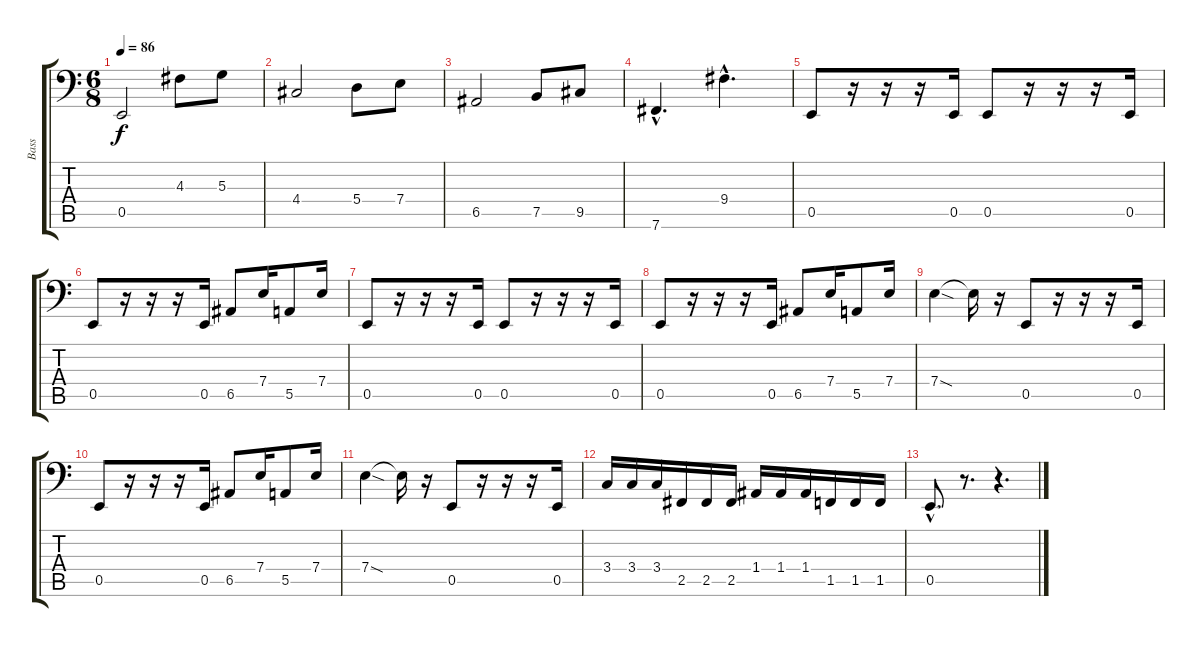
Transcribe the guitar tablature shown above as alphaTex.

\track ("Bass" "Bass") {instrument electricbassfinger}
\staff {score tabs}
\tuning (C3 G2 D2 A1 E1 B0) {hide}
\ts (6 8)
\tempo 86
\clef f4
\ks c
0.5.2{dy f} 4.3.8 5.3.8 |
4.4.2 5.4.8 7.4.8 |
6.5.2 7.5.8 9.5.8 |
7.6{hac}.4{d} 9.4{hac}.4{d} |
0.5.8 r.16 r.16 r.16 0.5.16 0.5.8 r.16 r.16 r.16 0.5.16 |
0.5.8 r.16 r.16 r.16 0.5.16 6.5.8 7.4.16 5.5.8 7.4.16 |
0.5.8 r.16 r.16 r.16 0.5.16 0.5.8 r.16 r.16 r.16 0.5.16 |
0.5.8 r.16 r.16 r.16 0.5.16 6.5.8 7.4.16 5.5.8 7.4.16 |
7.4{sod}.4 7.4{t}.16 r.16 0.5.8 r.16 r.16 r.16 0.5.16 |
0.5.8 r.16 r.16 r.16 0.5.16 6.5.8 7.4.16 5.5.8 7.4.16 |
7.4{sod}.4 7.4{t}.16 r.16 0.5.8 r.16 r.16 r.16 0.5.16 |
3.4.16 3.4.16 3.4.16 2.5.16 2.5.16 2.5.16 1.4.16 1.4.16 1.4.16 1.5.16 1.5.16 1.5.16 |
0.5{hac}.8{d} r.8{d} r.4{d}
